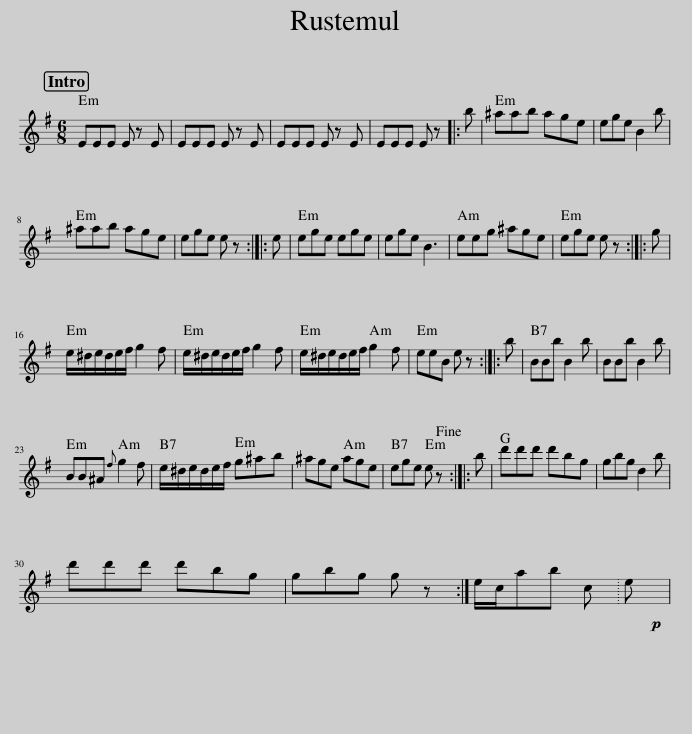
X:1
L:1/8
M:6/8
I:linebreak $
K:Emin
V:1 treble
V:1
 EEE E z E | EEE E z E | EEE E z E | EEE E z |: b | %5
 ^aab age | ege B2 b |$ ^aab age | ege e z :: e | %10
 ege ege | ege B3 | eeg ^age | ege e z :: g |$ %15
 e/^d/e/d/e/f/ g2 f | e/^d/e/d/e/f/ g2 f | e/^d/e/d/e/f/ g2 f | eeB e z :: b | %20
 BBb B2 b | BBb B2 b |$ BB^A{f} g2 f | e/^d/e/d/e/f/ g^ab | ^age age | %25
 ege e z!fine! :: b | d'd'd' d'bg | gbg d2 b |$ d'd'd' d'bg | %30
 gbg g z :| e/c/ab c | e!p! | %33
